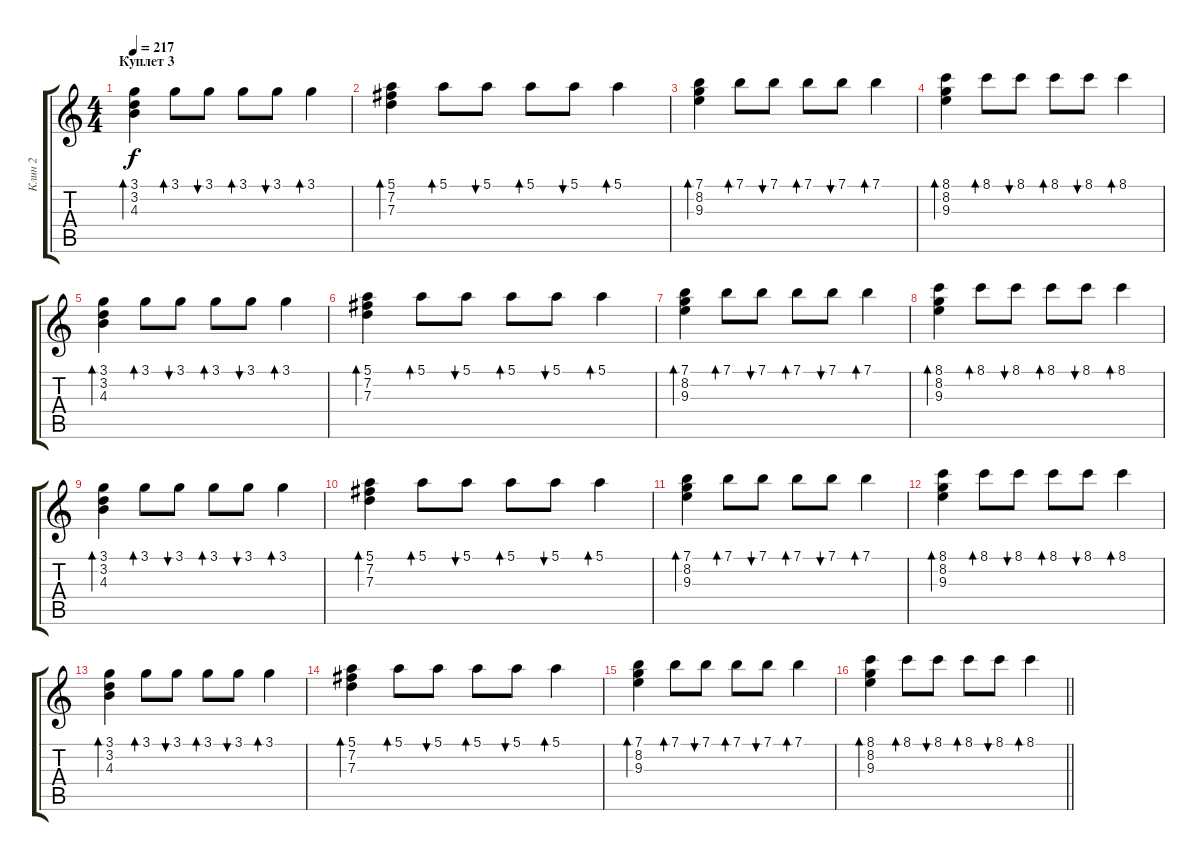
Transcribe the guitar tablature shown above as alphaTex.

\track ("Клин 2" "Клин 2") {instrument electricguitarjazz}
\staff {score tabs}
\tuning (E4 B3 G3 D3 A2 E2) {hide}
\ts (4 4)
\section ("" "Куплет 3")
\tempo 217
\clef g2
\ks c
(3.1 3.2 4.3).4{bd 480 dy f} 3.1.8{bd 60} 3.1.8{bu 60} 3.1.8{bd 60} 3.1.8{bu 60} 3.1.4{bd 60} |
(5.1 7.2 7.3).4{bd 480} 5.1.8{bd 60} 5.1.8{bu 60} 5.1.8{bd 60} 5.1.8{bu 60} 5.1.4{bd 60} |
(7.1 8.2 9.3).4{bd 480} 7.1.8{bd 60} 7.1.8{bu 60} 7.1.8{bd 60} 7.1.8{bu 60} 7.1.4{bd 60} |
(8.1 8.2 9.3).4{bd 480} 8.1.8{bd 60} 8.1.8{bu 60} 8.1.8{bd 60} 8.1.8{bu 60} 8.1.4{bd 60} |
(3.1 3.2 4.3).4{bd 480} 3.1.8{bd 60} 3.1.8{bu 60} 3.1.8{bd 60} 3.1.8{bu 60} 3.1.4{bd 60} |
(5.1 7.2 7.3).4{bd 480} 5.1.8{bd 60} 5.1.8{bu 60} 5.1.8{bd 60} 5.1.8{bu 60} 5.1.4{bd 60} |
(7.1 8.2 9.3).4{bd 480} 7.1.8{bd 60} 7.1.8{bu 60} 7.1.8{bd 60} 7.1.8{bu 60} 7.1.4{bd 60} |
(8.1 8.2 9.3).4{bd 480} 8.1.8{bd 60} 8.1.8{bu 60} 8.1.8{bd 60} 8.1.8{bu 60} 8.1.4{bd 60} |
(3.1 3.2 4.3).4{bd 480} 3.1.8{bd 60} 3.1.8{bu 60} 3.1.8{bd 60} 3.1.8{bu 60} 3.1.4{bd 60} |
(5.1 7.2 7.3).4{bd 480} 5.1.8{bd 60} 5.1.8{bu 60} 5.1.8{bd 60} 5.1.8{bu 60} 5.1.4{bd 60} |
(7.1 8.2 9.3).4{bd 480} 7.1.8{bd 60} 7.1.8{bu 60} 7.1.8{bd 60} 7.1.8{bu 60} 7.1.4{bd 60} |
(8.1 8.2 9.3).4{bd 480} 8.1.8{bd 60} 8.1.8{bu 60} 8.1.8{bd 60} 8.1.8{bu 60} 8.1.4{bd 60} |
(3.1 3.2 4.3).4{bd 480} 3.1.8{bd 60} 3.1.8{bu 60} 3.1.8{bd 60} 3.1.8{bu 60} 3.1.4{bd 60} |
(5.1 7.2 7.3).4{bd 480} 5.1.8{bd 60} 5.1.8{bu 60} 5.1.8{bd 60} 5.1.8{bu 60} 5.1.4{bd 60} |
(7.1 8.2 9.3).4{bd 480} 7.1.8{bd 60} 7.1.8{bu 60} 7.1.8{bd 60} 7.1.8{bu 60} 7.1.4{bd 60} |
\barLineRight lightlight
(8.1 8.2 9.3).4{bd 480} 8.1.8{bd 60} 8.1.8{bu 60} 8.1.8{bd 60} 8.1.8{bu 60} 8.1.4{bd 60}
